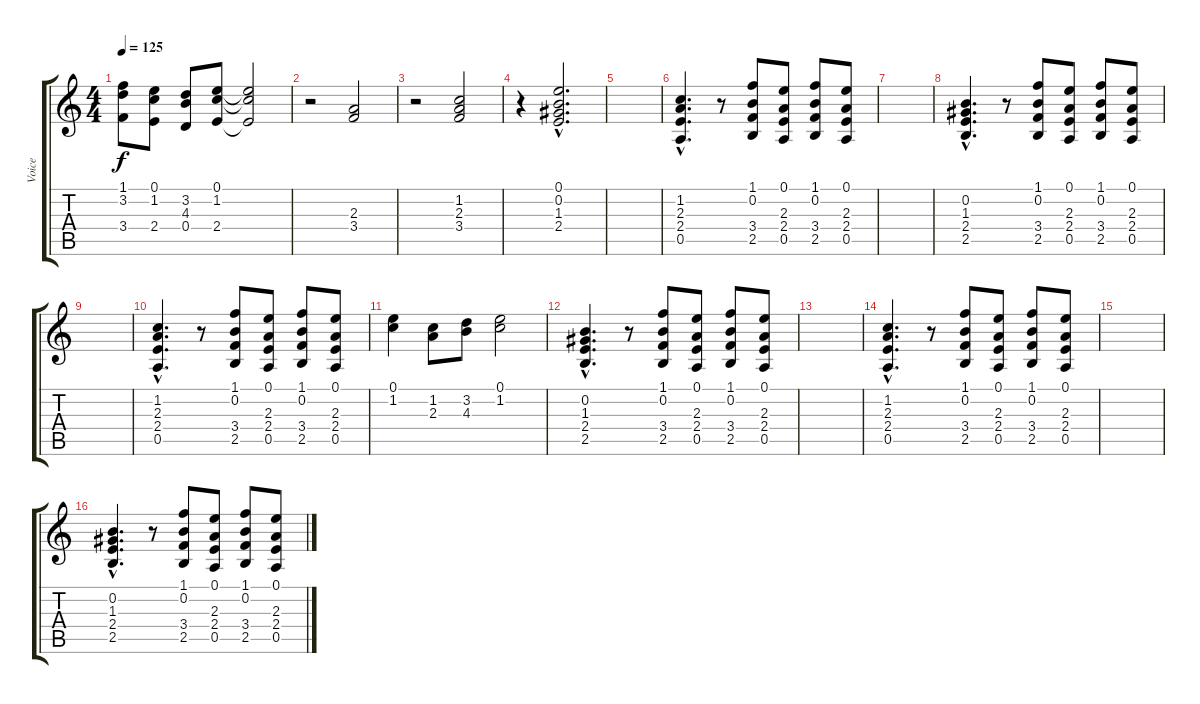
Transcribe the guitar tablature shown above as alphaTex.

\track ("Voice" "Voice") {instrument synthvoice}
\staff {score tabs}
\tuning (E5 B4 G4 D4 A3 E3) {hide}
\ts (4 4)
\tempo 125
\clef g2
\ks c
(1.1 3.2 3.4).8{dy f} (0.1 1.2 2.4).8 (3.2 4.3 0.4).8 (0.1 1.2 2.4).8 (0.1{t} 1.2{t} 2.4{t}).2 |
r.2{volume 7} (2.3 3.4).2{volume 13} |
r.2{volume 7} (1.2 2.3 3.4).2{volume 13} |
r.4{volume 7} (0.1{hac} 0.2{hac} 1.3{hac} 2.4{hac}).2{d volume 13} |
|
(1.2{hac} 2.3{hac} 2.4{hac} 0.5{hac}).4{d} r.8 (1.1 0.2 3.4 2.5).8 (0.1 2.3 2.4 0.5).8 (1.1 0.2 3.4 2.5).8 (0.1 2.3 2.4 0.5).8 |
|
(0.2{hac} 1.3{hac} 2.4{hac} 2.5{hac}).4{d} r.8 (1.1 0.2 3.4 2.5).8 (0.1 2.3 2.4 0.5).8 (1.1 0.2 3.4 2.5).8 (0.1 2.3 2.4 0.5).8 |
|
(1.2{hac} 2.3{hac} 2.4{hac} 0.5{hac}).4{d} r.8 (1.1 0.2 3.4 2.5).8 (0.1 2.3 2.4 0.5).8 (1.1 0.2 3.4 2.5).8 (0.1 2.3 2.4 0.5).8 |
(0.1 1.2).4{volume 16} (1.2 2.3).8 (3.2 4.3).8 (0.1 1.2).2 |
(0.2{hac} 1.3{hac} 2.4{hac} 2.5{hac}).4{d volume 14} r.8 (1.1 0.2 3.4 2.5).8 (0.1 2.3 2.4 0.5).8 (1.1 0.2 3.4 2.5).8 (0.1 2.3 2.4 0.5).8 |
|
(1.2{hac} 2.3{hac} 2.4{hac} 0.5{hac}).4{d} r.8 (1.1 0.2 3.4 2.5).8 (0.1 2.3 2.4 0.5).8 (1.1 0.2 3.4 2.5).8 (0.1 2.3 2.4 0.5).8 |
|
(0.2{hac} 1.3{hac} 2.4{hac} 2.5{hac}).4{d} r.8 (1.1 0.2 3.4 2.5).8 (0.1 2.3 2.4 0.5).8 (1.1 0.2 3.4 2.5).8 (0.1 2.3 2.4 0.5).8
